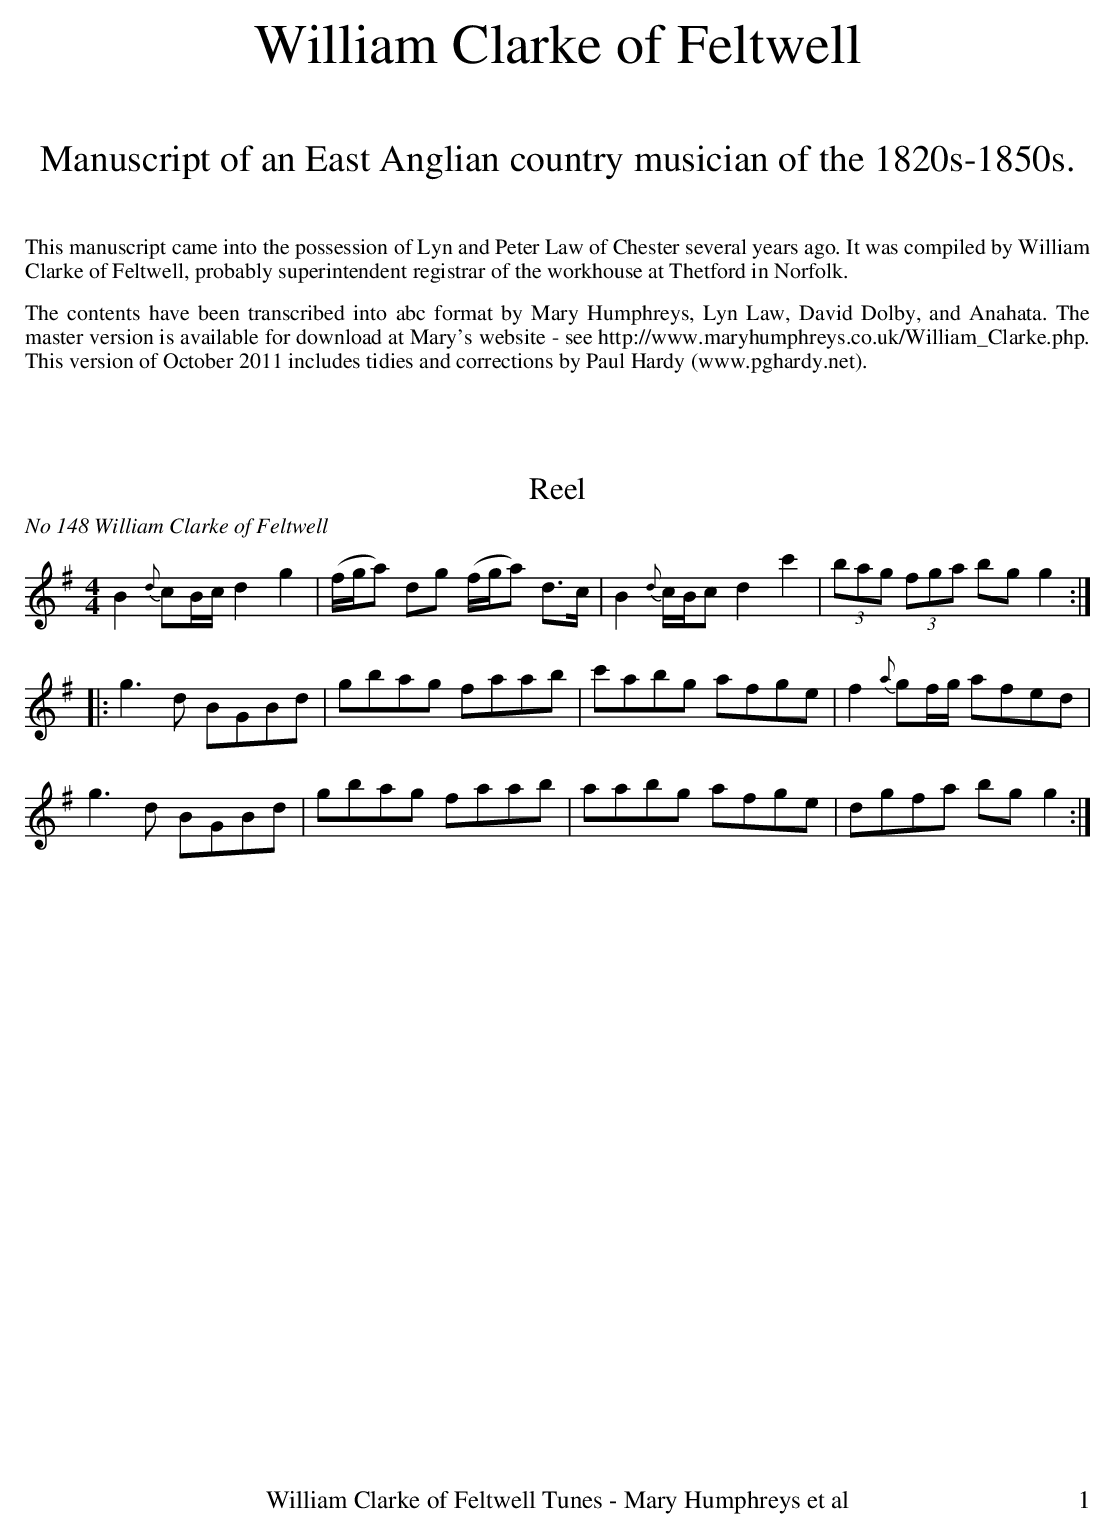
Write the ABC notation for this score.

X:1
T:Reel
O:No 148 William Clarke of Feltwell
M:4/4
L:1/8
K:G
B2{d}cB/c/ d2g2|(f/g/a) dg (f/g/a) d>c|B2 {d}c/B/c d2c'2|(3bag (3fga bgg2:|
|:g3d BGBd|gbag faab|c'abg afge|f2{a}gf/g/ afed|
g3d BGBd|gbag faab|aabg afge|dgfa bg g2:|
